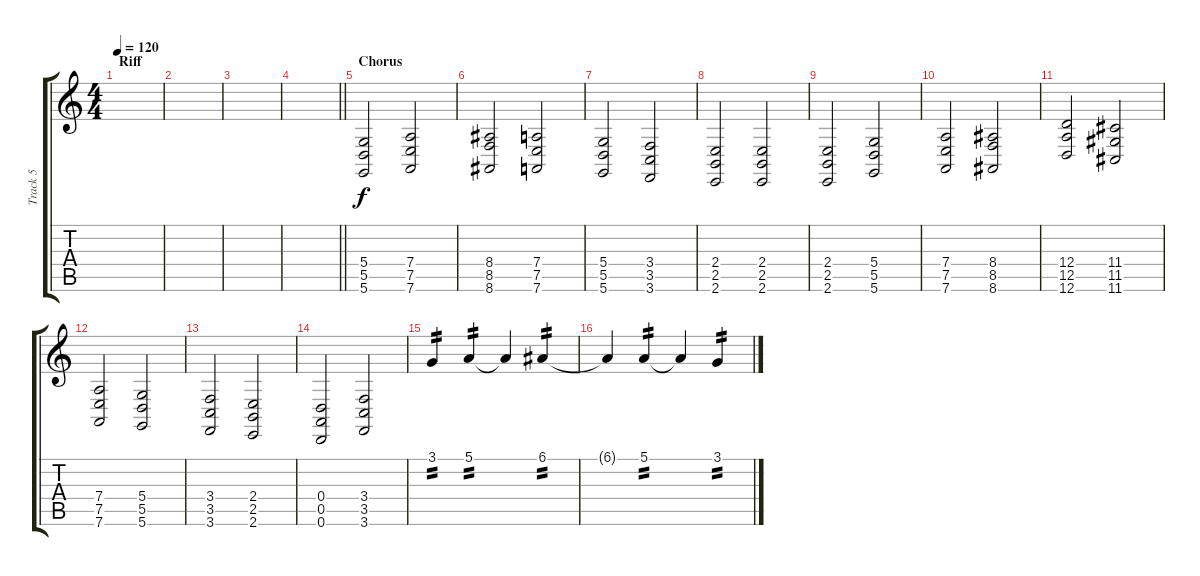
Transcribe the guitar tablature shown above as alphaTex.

\track ("Track 5" "Track 5") {instrument drawbarorgan}
\staff {score tabs}
\tuning (E4 B3 G3 D3 A2 D2) {hide}
\ts (4 4)
\section ("" "Riff")
\tempo 120
\clef g2
\ks c
|
|
|
\barLineRight lightlight
|
\section ("" "Chorus")
(5.4 5.5 5.6).2{instrument tubularbells} (7.4 7.5 7.6).2 |
(8.4 8.5 8.6).2 (7.4 7.5 7.6).2 |
(5.4 5.5 5.6).2 (3.4 3.5 3.6).2 |
(2.4 2.5 2.6).2 (2.4 2.5 2.6).2 |
(2.4 2.5 2.6).2 (5.4 5.5 5.6).2 |
(7.4 7.5 7.6).2 (8.4 8.5 8.6).2 |
(12.4 12.5 12.6).2 (11.4 11.5 11.6).2 |
(7.4 7.5 7.6).2 (5.4 5.5 5.6).2 |
(3.4 3.5 3.6).2 (2.4 2.5 2.6).2 |
(0.4 0.5 0.6).2 (3.4 3.5 3.6).2 |
3.1.4{tp 2 instrument koto} 5.1.4{tp 2} 5.1{t}.4 6.1.4{tp 2} |
6.1{t}.4 5.1.4{tp 2} 5.1{t}.4 3.1.4{tp 2}
